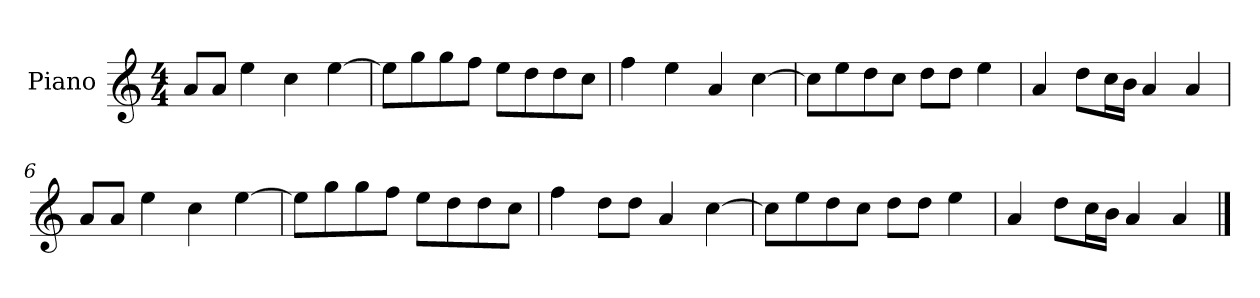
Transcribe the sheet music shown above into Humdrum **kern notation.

**kern
*part1
*staff1
*I"Piano
*I'P-no
*clefG2
*k[]
*M4/4
*MM90
=1
8a/L
8a/J
4ee\
4cc\
[4ee\
=2
8ee\L]
8gg\
8gg\
8ff\J
8ee\L
8dd\
8dd\
8cc\J
=3
4ff\
4ee\
4a/
[4cc\
=4
8cc\L]
8ee\
8dd\
8cc\J
8dd\L
8dd\J
4ee\
=5
4a/
8dd\L
16cc\L
16b\JJ
4a/
4a/
=6
8a/L
8a/J
4ee\
4cc\
[4ee\
!!LO:LB:g=z
=7
8ee\L]
8gg\
8gg\
8ff\J
8ee\L
8dd\
8dd\
8cc\J
=8
4ff\
8dd\L
8dd\J
4a/
[4cc\
=9
8cc\L]
8ee\
8dd\
8cc\J
8dd\L
8dd\J
4ee\
=10
4a/
8dd\L
16cc\L
16b\JJ
4a/
4a/
==
*-
